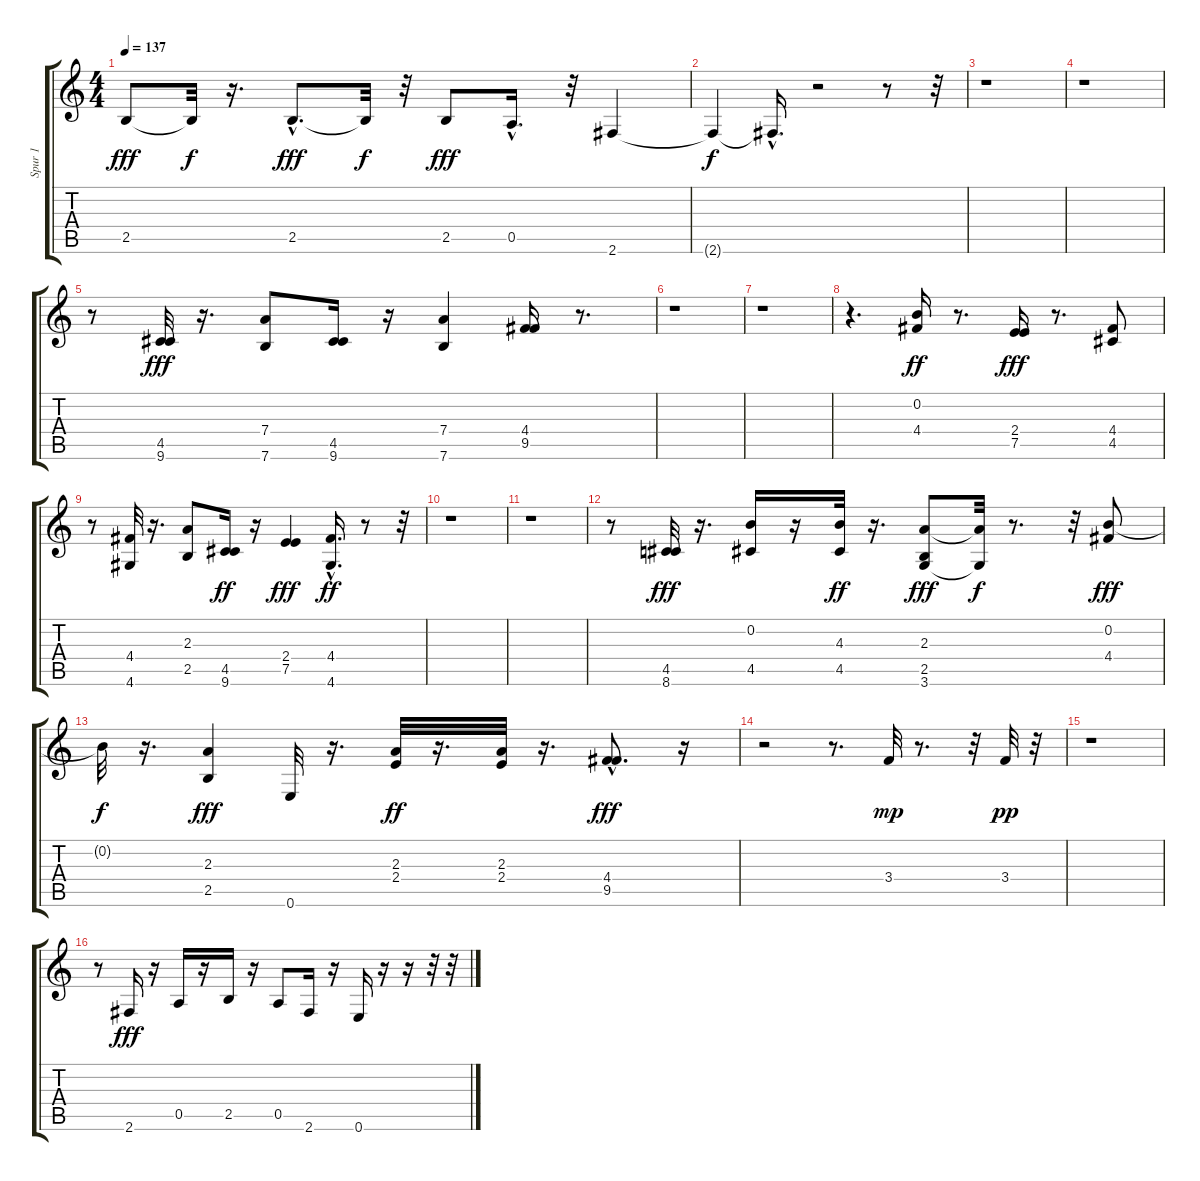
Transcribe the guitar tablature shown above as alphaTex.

\track ("Spur 1" "Spur 1") {instrument electricguitarclean}
\staff {score tabs}
\tuning (E4 B3 G3 D3 A2 E2) {hide}
\ts (4 4)
\tempo 137
\clef g2
\ks c
2.5.8{dy fff} 2.5{t}.32{dy f} r.16{d} 2.5{hac}.8{d dy fff} 2.5{t}.32{dy f} r.32 2.5.8{dy fff} 0.5{hac}.16{d} r.32 2.6.4 |
2.6{t}.4{dy f} 2.6{hac t}.16{d} r.2 r.8 r.32 |
r.1 |
r.1 |
r.8 (4.5 9.6).32{dy fff} r.16{d} (7.4 7.6).8 (4.5 9.6).16 r.16 (7.4 7.6).4 (4.4 9.5).16 r.8{d} |
r.1 |
r.1 |
r.4{d} (0.2 4.4).16{dy ff} r.8{d} (2.4 7.5).16{dy fff} r.8{d} (4.4 4.5).8 |
r.8 (4.4 4.6).32 r.16{d} (2.3 2.5).8 (4.5 9.6).16{dy ff} r.16 (2.4 7.5).4{dy fff} (4.4{hac} 4.6{hac}).16{d dy ff} r.8 r.32 |
r.1 |
r.1 |
r.8 (4.5 8.6).32{dy fff} r.16{d} (0.2 4.5).16 r.16 (4.3 4.5).32{dy ff} r.16{d} (2.3 2.5 3.6).8{dy fff} (2.3{t} 3.6{t}).32{dy f} r.8{d} r.32 (0.2 4.4).8{dy fff} |
0.2{t}.32{dy f} r.16{d} (2.3 2.5).4{dy fff} 0.6.32 r.16{d} (2.3 2.4).32{dy ff} r.16{d} (2.3 2.4).32 r.16{d} (4.4{hac} 9.5).8{d dy fff} r.16 |
r.2 r.8{d} 3.4.32{dy mp} r.8{d} r.32 3.4.32{dy pp} r.32 |
r.1 |
r.8 2.6.16{dy fff} r.16 0.5.16 r.16 2.5.16 r.16 0.5.8 2.6.16 r.16 0.6.16 r.16 r.16 r.32 r.32
